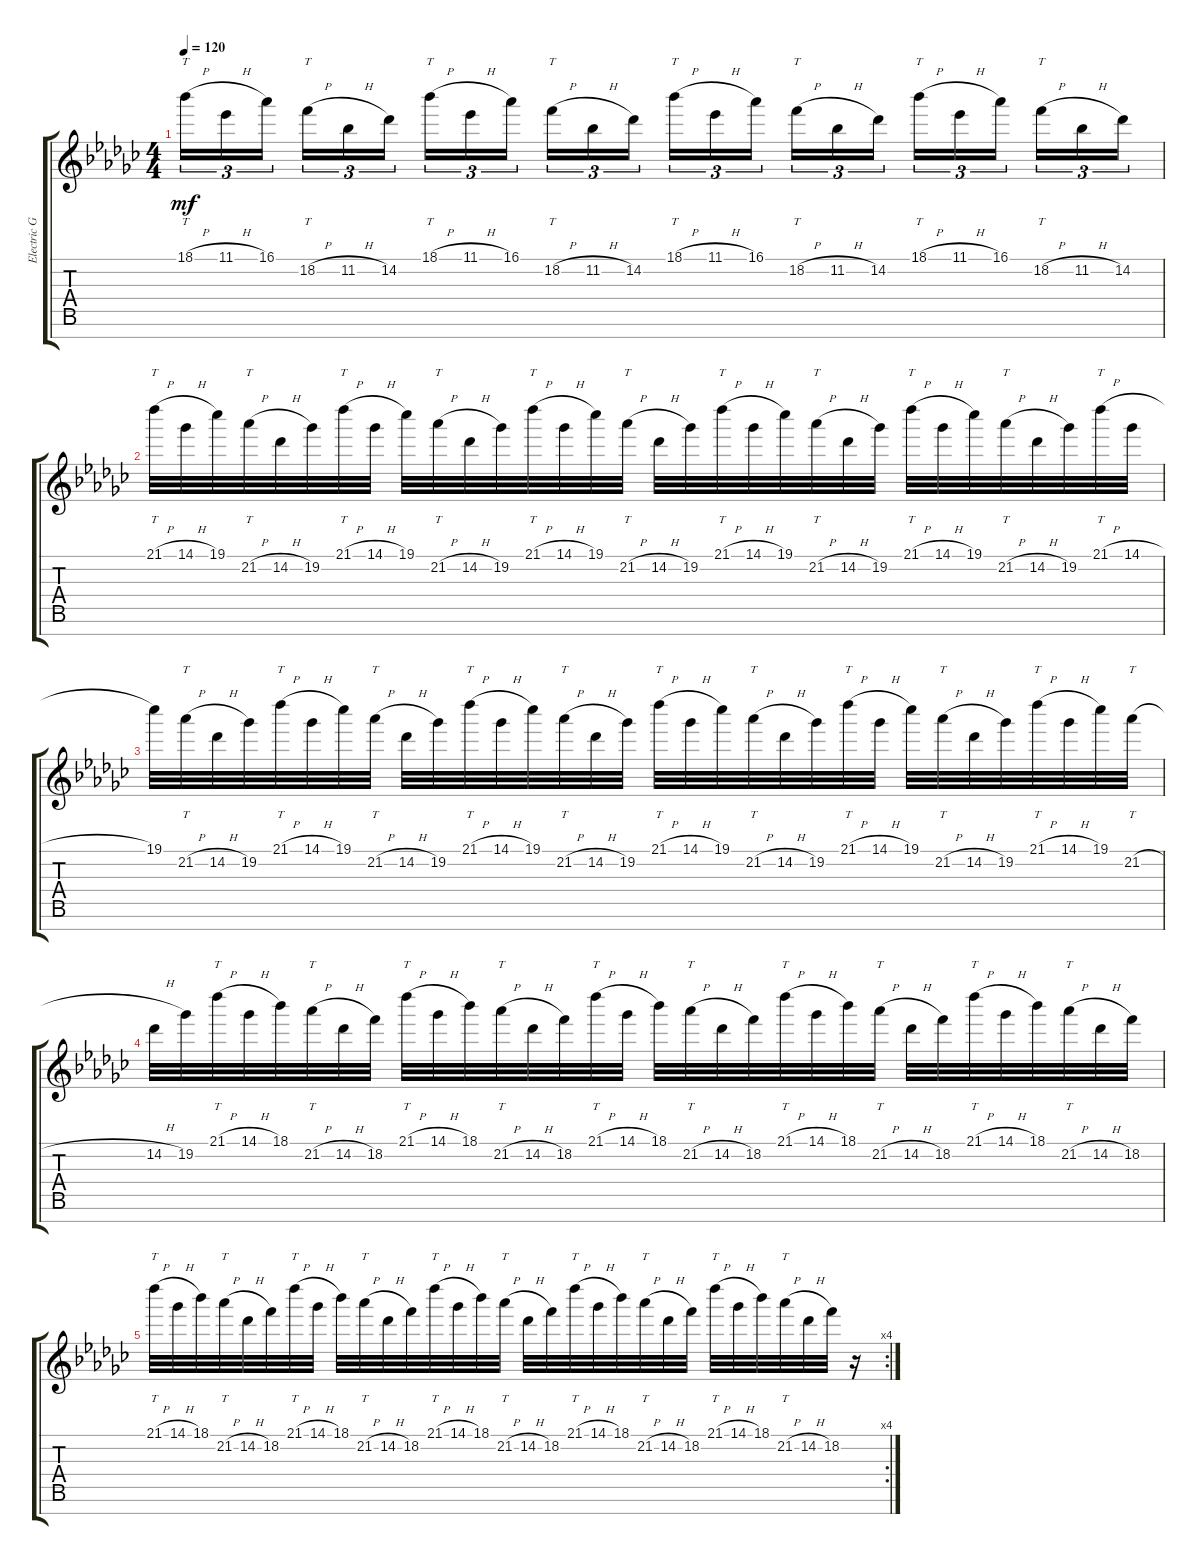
\track ("Electric Guitar" "Electric G") {instrument distortionguitar}
\staff {score tabs}
\tuning (E4 B3 G3 D3 A2 E2 B1) {hide}
\ts (4 4)
\tempo 120
\clef g2
\ks ebminor
18.1{h}.16{tt tu (3 2) dy mf} 11.1{h}.16{tu (3 2)} 16.1.16{tu (3 2)} 18.2{h}.16{tt tu (3 2)} 11.2{h}.16{tu (3 2)} 14.2.16{tu (3 2)} 18.1{h}.16{tt tu (3 2)} 11.1{h}.16{tu (3 2)} 16.1.16{tu (3 2)} 18.2{h}.16{tt tu (3 2)} 11.2{h}.16{tu (3 2)} 14.2.16{tu (3 2)} 18.1{h}.16{tt tu (3 2)} 11.1{h}.16{tu (3 2)} 16.1.16{tu (3 2)} 18.2{h}.16{tt tu (3 2)} 11.2{h}.16{tu (3 2)} 14.2.16{tu (3 2)} 18.1{h}.16{tt tu (3 2)} 11.1{h}.16{tu (3 2)} 16.1.16{tu (3 2)} 18.2{h}.16{tt tu (3 2)} 11.2{h}.16{tu (3 2)} 14.2.16{tu (3 2)} |
21.1{h}.32{tt} 14.1{h}.32 19.1.32 21.2{h}.32{tt} 14.2{h}.32 19.2.32 21.1{h}.32{tt} 14.1{h}.32 19.1.32 21.2{h}.32{tt} 14.2{h}.32 19.2.32 21.1{h}.32{tt} 14.1{h}.32 19.1.32 21.2{h}.32{tt} 14.2{h}.32 19.2.32 21.1{h}.32{tt} 14.1{h}.32 19.1.32 21.2{h}.32{tt} 14.2{h}.32 19.2.32 21.1{h}.32{tt} 14.1{h}.32 19.1.32 21.2{h}.32{tt} 14.2{h}.32 19.2.32 21.1{h}.32{tt} 14.1{h}.32 |
19.1.32 21.2{h}.32{tt} 14.2{h}.32 19.2.32 21.1{h}.32{tt} 14.1{h}.32 19.1.32 21.2{h}.32{tt} 14.2{h}.32 19.2.32 21.1{h}.32{tt} 14.1{h}.32 19.1.32 21.2{h}.32{tt} 14.2{h}.32 19.2.32 21.1{h}.32{tt} 14.1{h}.32 19.1.32 21.2{h}.32{tt} 14.2{h}.32 19.2.32 21.1{h}.32{tt} 14.1{h}.32 19.1.32 21.2{h}.32{tt} 14.2{h}.32 19.2.32 21.1{h}.32{tt} 14.1{h}.32 19.1.32 21.2{h}.32{tt} |
14.2{h}.32 19.2.32 21.1{h}.32{tt} 14.1{h}.32 18.1.32 21.2{h}.32{tt} 14.2{h}.32 18.2.32 21.1{h}.32{tt} 14.1{h}.32 18.1.32 21.2{h}.32{tt} 14.2{h}.32 18.2.32 21.1{h}.32{tt} 14.1{h}.32 18.1.32 21.2{h}.32{tt} 14.2{h}.32 18.2.32 21.1{h}.32{tt} 14.1{h}.32 18.1.32 21.2{h}.32{tt} 14.2{h}.32 18.2.32 21.1{h}.32{tt} 14.1{h}.32 18.1.32 21.2{h}.32{tt} 14.2{h}.32 18.2.32 |
\rc 4
21.1{h}.32{tt} 14.1{h}.32 18.1.32 21.2{h}.32{tt} 14.2{h}.32 18.2.32 21.1{h}.32{tt} 14.1{h}.32 18.1.32 21.2{h}.32{tt} 14.2{h}.32 18.2.32 21.1{h}.32{tt} 14.1{h}.32 18.1.32 21.2{h}.32{tt} 14.2{h}.32 18.2.32 21.1{h}.32{tt} 14.1{h}.32 18.1.32 21.2{h}.32{tt} 14.2{h}.32 18.2.32 21.1{h}.32{tt} 14.1{h}.32 18.1.32 21.2{h}.32{tt} 14.2{h}.32 18.2.32 r.16
